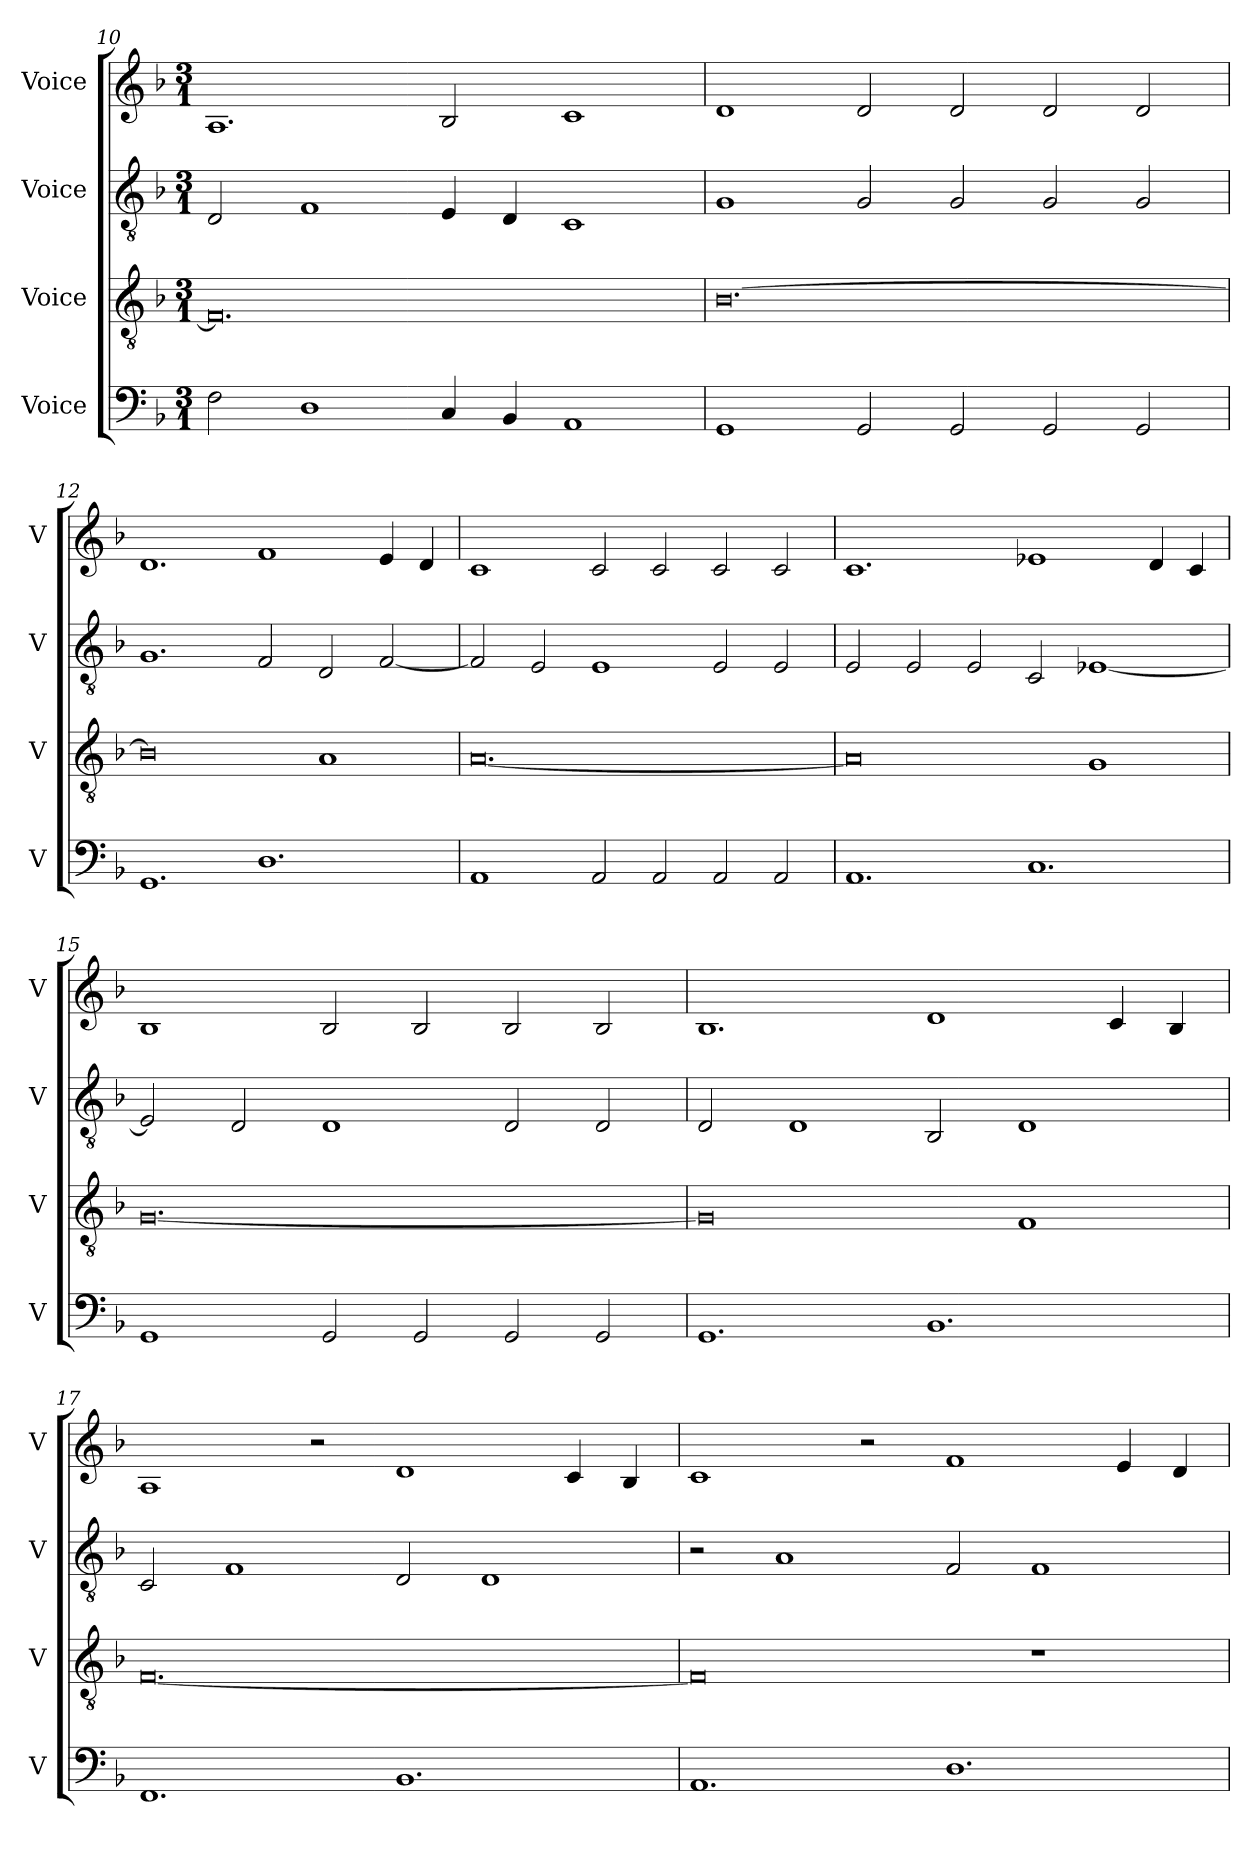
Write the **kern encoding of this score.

**kern	**kern	**kern	**kern
*part4	*part3	*part2	*part1
*staff4	*staff3	*staff2	*staff1
*I"Voice	*I"Voice	*I"Voice	*I"Voice
*I'V	*I'V	*I'V	*I'V
!!LO:LB:g=z
*clefF4	*clefGv2	*clefGv2	*clefG2
*k[b-]	*k[b-]	*k[b-]	*k[b-]
*M3/1	*M3/1	*M3/1	*M3/1
=10	=10	=10	=10
2F\	0.F]	2D/	1.A
1D	.	1F	.
4C/	.	4E/	2B-/
4BB-/	.	4D/	.
1AA	.	1C	1c
=11	=11	=11	=11
1GG	[0.B-	1G	1d
2GG/	.	2G/	2d/
2GG/	.	2G/	2d/
2GG/	.	2G/	2d/
2GG/	.	2G/	2d/
=12	=12	=12	=12
1.GG	0B-]	1.G	1.d
1.D	.	2F/	1f
.	1A	2D/	.
.	.	[2F/	4e/
.	.	.	4d/
!!LO:LB:g=z
=13	=13	=13	=13
1AA	[0.A	2F/]	1c
.	.	2E/	.
2AA/	.	1E	2c/
2AA/	.	.	2c/
2AA/	.	2E/	2c/
2AA/	.	2E/	2c/
=14	=14	=14	=14
1.AA	0A]	2E/	1.c
.	.	2E/	.
.	.	2E/	.
1.C	.	2C/	1e-X
.	1G	[1E-X	.
.	.	.	4d/
.	.	.	4c/
!!LO:LB:g=z
=15	=15	=15	=15
1GG	[0.G	2E-/]	1B-
.	.	2D/	.
2GG/	.	1D	2B-/
2GG/	.	.	2B-/
2GG/	.	2D/	2B-/
2GG/	.	2D/	2B-/
=16	=16	=16	=16
1.GG	0G]	2D/	1.B-
.	.	1D	.
1.BB-	.	2BB-/	1d
.	1F	1D	.
.	.	.	4c/
.	.	.	4B-/
!!LO:PB:g=z
=17	=17	=17	=17
1.FF	[0.F	2C/	1A
.	.	1F	.
.	.	.	2r
1.BB-	.	2D/	1d
.	.	1D	.
.	.	.	4c/
.	.	.	4B-/
=18	=18	=18	=18
1.AA	0F]	2r	1c
.	.	1A	.
.	.	.	2r
1.D	.	2F/	1f
.	1r	1F	.
.	.	.	4e/
.	.	.	4d/
=	=	=	=
*-	*-	*-	*-
